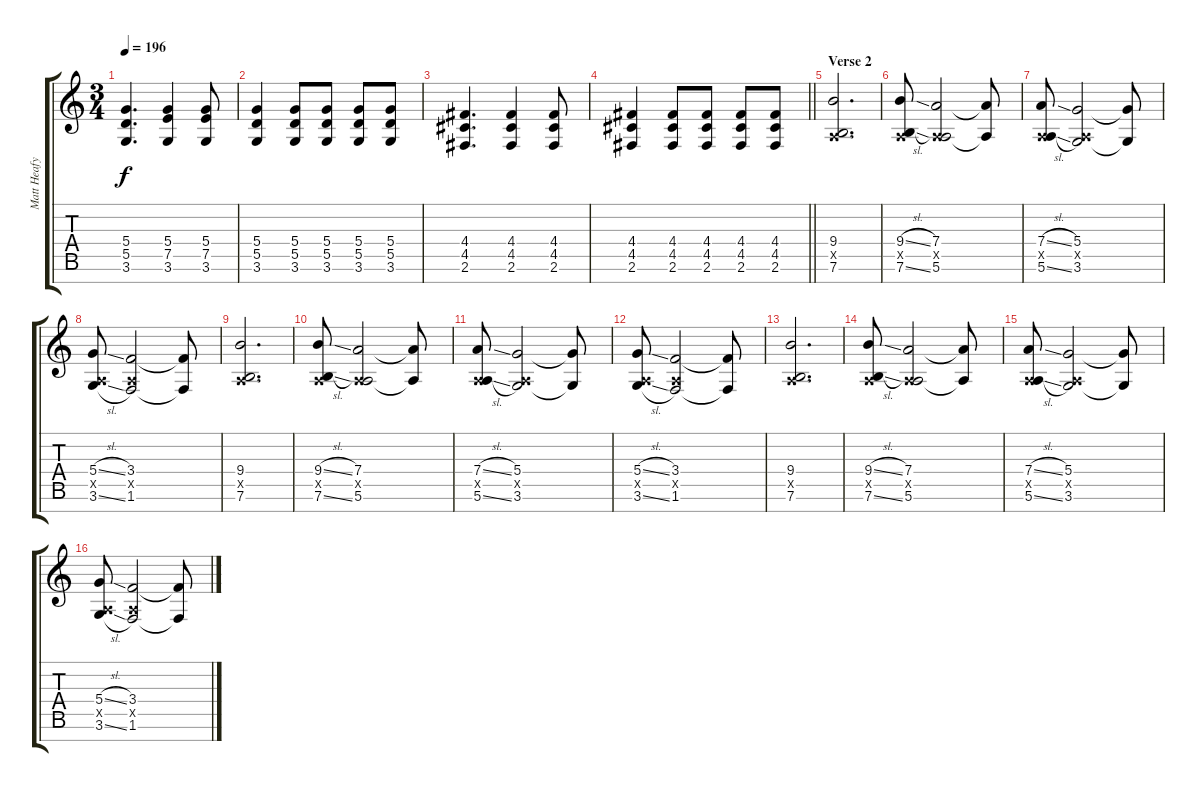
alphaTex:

\track ("Matt Heafy" "Matt Heafy") {instrument distortionguitar}
\staff {score tabs}
\tuning (E4 B3 G3 D3 A2 E2 B1) {hide}
\ts (3 4)
\tempo 196
\clef g2
\ks c
(5.4 5.5 3.6).4{d dy f} (5.4 7.5 3.6).4 (5.4 7.5 3.6).8 |
(5.4 5.5 3.6).4 (5.4 5.5 3.6).8 (5.4 5.5 3.6).8 (5.4 5.5 3.6).8 (5.4 5.5 3.6).8 |
(4.4 4.5 2.6).4{d} (4.4 4.5 2.6).4 (4.4 4.5 2.6).8 |
\barLineRight lightlight
(4.4 4.5 2.6).4 (4.4 4.5 2.6).8 (4.4 4.5 2.6).8 (4.4 4.5 2.6).8 (4.4 4.5 2.6).8 |
\section ("" "Verse 2")
(9.4 0.5{x} 7.6).2{d} |
(9.4{sl} 0.5{x} 7.6{sl}).8 (7.4 0.5{x} 5.6).2 (7.4{t} 5.6{t}).8 |
(7.4{sl} 0.5{x} 5.6{sl}).8 (5.4 0.5{x} 3.6).2 (5.4{t} 3.6{t}).8 |
(5.4{sl} 0.5{x} 3.6{sl}).8 (3.4 0.5{x} 1.6).2 (3.4{t} 1.6{t}).8 |
(9.4 0.5{x} 7.6).2{d} |
(9.4{sl} 0.5{x} 7.6{sl}).8 (7.4 0.5{x} 5.6).2 (7.4{t} 5.6{t}).8 |
(7.4{sl} 0.5{x} 5.6{sl}).8 (5.4 0.5{x} 3.6).2 (5.4{t} 3.6{t}).8 |
(5.4{sl} 0.5{x} 3.6{sl}).8 (3.4 0.5{x} 1.6).2 (3.4{t} 1.6{t}).8 |
(9.4 0.5{x} 7.6).2{d} |
(9.4{sl} 0.5{x} 7.6{sl}).8 (7.4 0.5{x} 5.6).2 (7.4{t} 5.6{t}).8 |
(7.4{sl} 0.5{x} 5.6{sl}).8 (5.4 0.5{x} 3.6).2 (5.4{t} 3.6{t}).8 |
(5.4{sl} 0.5{x} 3.6{sl}).8 (3.4 0.5{x} 1.6).2 (3.4{t} 1.6{t}).8
